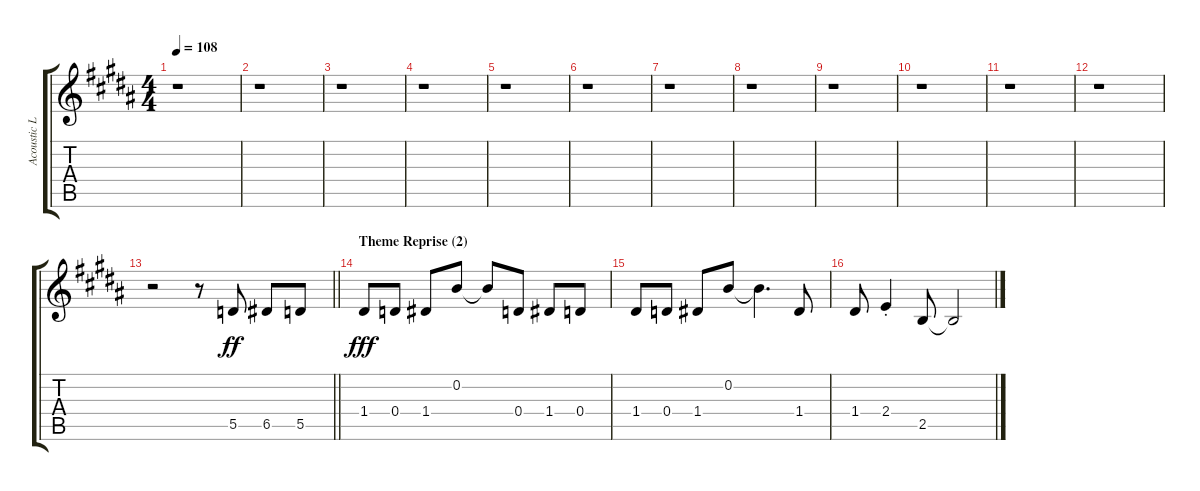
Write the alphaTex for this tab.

\track ("Acoustic Lead Guitar" "Acoustic L") {instrument acousticguitarsteel}
\staff {score tabs}
\tuning (E4 B3 G3 D3 A2 E2) {hide}
\ts (4 4)
\tempo 108
\clef g2
\ks g#minor
r.1{dy f} |
r.1 |
r.1 |
r.1 |
r.1 |
r.1 |
r.1 |
r.1 |
r.1 |
r.1 |
r.1 |
r.1 |
\barLineRight lightlight
r.2 r.8 5.5.8{dy ff} 6.5.8 5.5.8 |
\section ("" "Theme Reprise (2)")
1.4.8{dy fff} 0.4.8 1.4.8 0.2.8 0.2{t}.8 0.4.8 1.4.8 0.4.8 |
1.4.8 0.4.8 1.4.8 0.2.8 0.2{t}.4{d} 1.4.8 |
1.4.8 2.4{st}.4 2.5.8 2.5{t}.2
